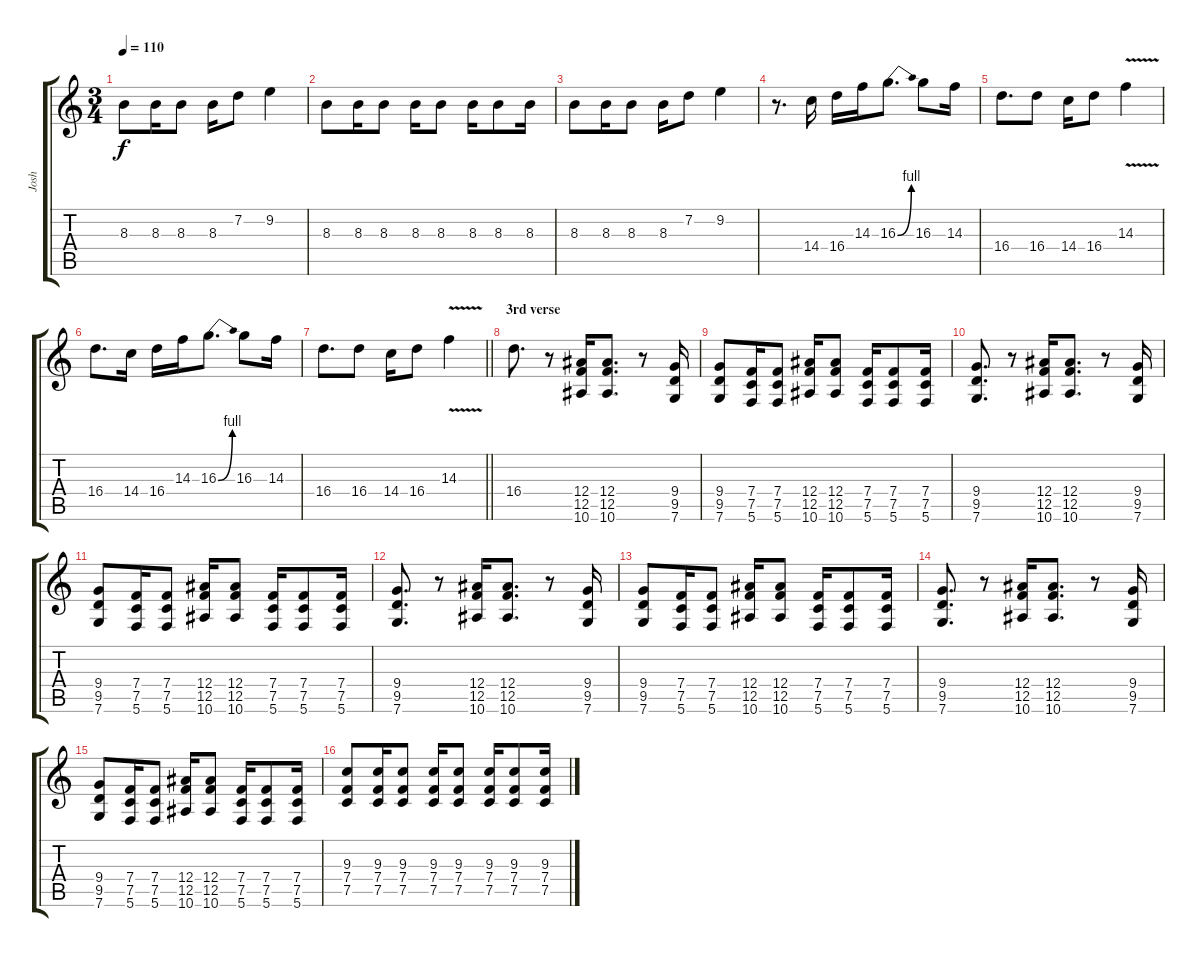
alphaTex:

\track ("Josh" "Josh") {instrument distortionguitar}
\staff {score tabs}
\tuning (C4 G3 Eb3 Bb2 F2 C2) {hide}
\ts (3 4)
\tempo 110
\clef g2
\ks c
8.3.8{dy f} 8.3.16 8.3.8 8.3.16 7.2.8 9.2.4 |
8.3.8 8.3.16 8.3.8 8.3.16 8.3.8 8.3.16 8.3.8 8.3.16 |
8.3.8 8.3.16 8.3.8 8.3.16 7.2.8 9.2.4 |
r.8{d} 14.4.16 16.4.16 14.3.16 16.3{be (bend 0 0 60 4)}.8{d} 16.3.8 14.3.16 |
16.4.8{d} 16.4.8 14.4.16 16.4.8 14.3{v}.4 |
16.4.8{d} 14.4.16 16.4.16 14.3.16 16.3{be (bend 0 0 60 4)}.8{d} 16.3.8 14.3.16 |
\barLineRight lightlight
16.4.8{d} 16.4.8 14.4.16 16.4.8 14.3{v}.4 |
\section ("" "3rd verse")
16.4.8{d} r.8 (12.4 12.5 10.6).16 (12.4 12.5 10.6).8{d} r.8 (9.4 9.5 7.6).16 |
(9.4 9.5 7.6).8 (7.4 7.5 5.6).16 (7.4 7.5 5.6).8 (12.4 12.5 10.6).16 (12.4 12.5 10.6).8 (7.4 7.5 5.6).16 (7.4 7.5 5.6).8 (7.4 7.5 5.6).16 |
(9.4 9.5 7.6).8{d} r.8 (12.4 12.5 10.6).16 (12.4 12.5 10.6).8{d} r.8 (9.4 9.5 7.6).16 |
(9.4 9.5 7.6).8 (7.4 7.5 5.6).16 (7.4 7.5 5.6).8 (12.4 12.5 10.6).16 (12.4 12.5 10.6).8 (7.4 7.5 5.6).16 (7.4 7.5 5.6).8 (7.4 7.5 5.6).16 |
(9.4 9.5 7.6).8{d} r.8 (12.4 12.5 10.6).16 (12.4 12.5 10.6).8{d} r.8 (9.4 9.5 7.6).16 |
(9.4 9.5 7.6).8 (7.4 7.5 5.6).16 (7.4 7.5 5.6).8 (12.4 12.5 10.6).16 (12.4 12.5 10.6).8 (7.4 7.5 5.6).16 (7.4 7.5 5.6).8 (7.4 7.5 5.6).16 |
(9.4 9.5 7.6).8{d} r.8 (12.4 12.5 10.6).16 (12.4 12.5 10.6).8{d} r.8 (9.4 9.5 7.6).16 |
(9.4 9.5 7.6).8 (7.4 7.5 5.6).16 (7.4 7.5 5.6).8 (12.4 12.5 10.6).16 (12.4 12.5 10.6).8 (7.4 7.5 5.6).16 (7.4 7.5 5.6).8 (7.4 7.5 5.6).16 |
(9.3 7.4 7.5).8 (9.3 7.4 7.5).16 (9.3 7.4 7.5).8 (9.3 7.4 7.5).16 (9.3 7.4 7.5).8 (9.3 7.4 7.5).16 (9.3 7.4 7.5).8 (9.3 7.4 7.5).16
